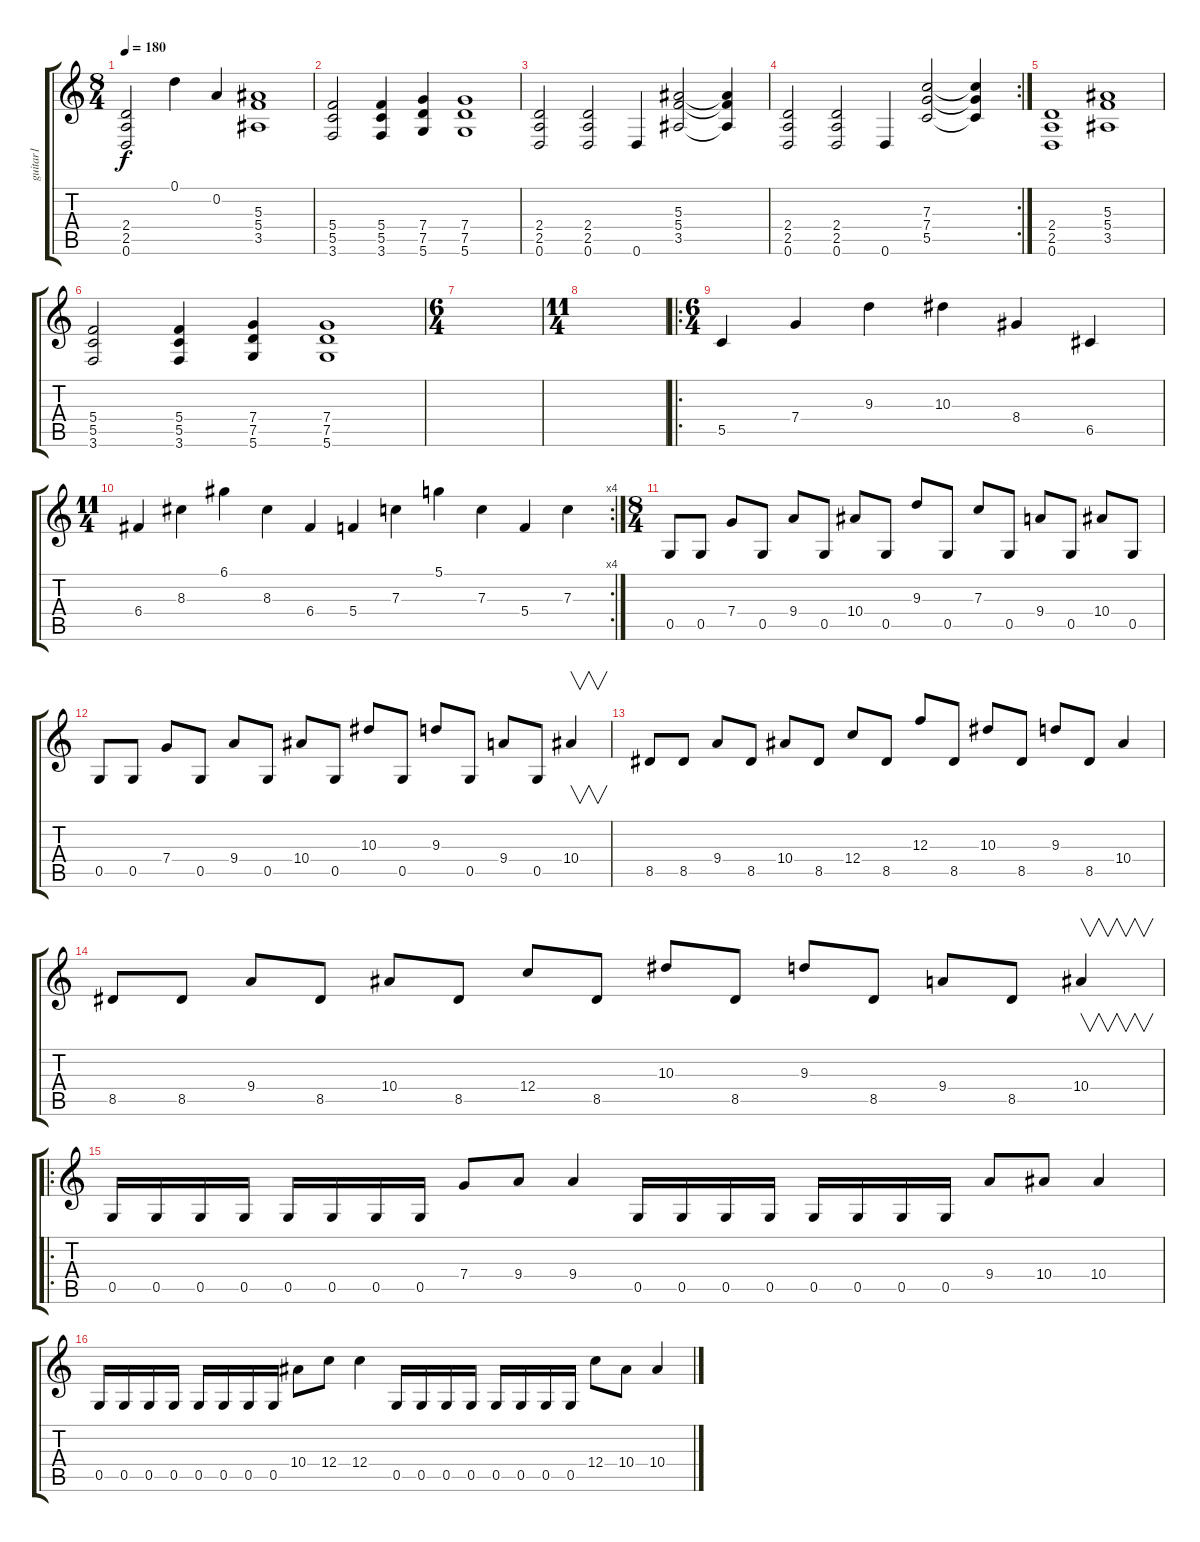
\track ("guitar1" "guitar1") {instrument distortionguitar}
\staff {score tabs}
\tuning (D4 A3 F3 C3 G2 D2) {hide}
\ts (8 4)
\tempo 180
\clef g2
\ks c
(2.4 2.5 0.6).2{dy f} 0.1.4 0.2.4 (5.3 5.4 3.5).1 |
(5.4 5.5 3.6).2 (5.4 5.5 3.6).4 (7.4 7.5 5.6).4 (7.4 7.5 5.6).1 |
(2.4 2.5 0.6).2 (2.4 2.5 0.6).2 0.6.4 (5.3 5.4 3.5).2 (5.3{t} 5.4{t} 3.5{t}).4 |
\rc 2
(2.4 2.5 0.6).2 (2.4 2.5 0.6).2 0.6.4 (7.3 7.4 5.5).2 (7.3{t} 7.4{t} 5.5{t}).4 |
(2.4 2.5 0.6).1 (5.3 5.4 3.5).1 |
(5.4 5.5 3.6).2 (5.4 5.5 3.6).4 (7.4 7.5 5.6).4 (7.4 7.5 5.6).1 |
\ts (6 4)
|
\ts (11 4)
|
\ro
\ts (6 4)
5.5.4 7.4.4 9.3.4 10.3.4 8.4.4 6.5.4 |
\rc 4
\ts (11 4)
6.4.4 8.3.4 6.1.4 8.3.4 6.4.4 5.4.4 7.3.4 5.1.4 7.3.4 5.4.4 7.3.4 |
\ts (8 4)
0.5.8 0.5.8 7.4.8 0.5.8 9.4.8 0.5.8 10.4.8 0.5.8 9.3.8 0.5.8 7.3.8 0.5.8 9.4.8 0.5.8 10.4.8 0.5.8 |
0.5.8 0.5.8 7.4.8 0.5.8 9.4.8 0.5.8 10.4.8 0.5.8 10.3.8 0.5.8 9.3.8 0.5.8 9.4.8 0.5.8 10.4.4{v} |
8.5.8 8.5.8 9.4.8 8.5.8 10.4.8 8.5.8 12.4.8 8.5.8 12.3.8 8.5.8 10.3.8 8.5.8 9.3.8 8.5.8 10.4.4 |
8.5.8 8.5.8 9.4.8 8.5.8 10.4.8 8.5.8 12.4.8 8.5.8 10.3.8 8.5.8 9.3.8 8.5.8 9.4.8 8.5.8 10.4.4{v} |
\ro
0.5.16 0.5.16 0.5.16 0.5.16 0.5.16 0.5.16 0.5.16 0.5.16 7.4.8 9.4.8 9.4.4 0.5.16 0.5.16 0.5.16 0.5.16 0.5.16 0.5.16 0.5.16 0.5.16 9.4.8 10.4.8 10.4.4 |
0.5.16 0.5.16 0.5.16 0.5.16 0.5.16 0.5.16 0.5.16 0.5.16 10.4.8 12.4.8 12.4.4 0.5.16 0.5.16 0.5.16 0.5.16 0.5.16 0.5.16 0.5.16 0.5.16 12.4.8 10.4.8 10.4.4
